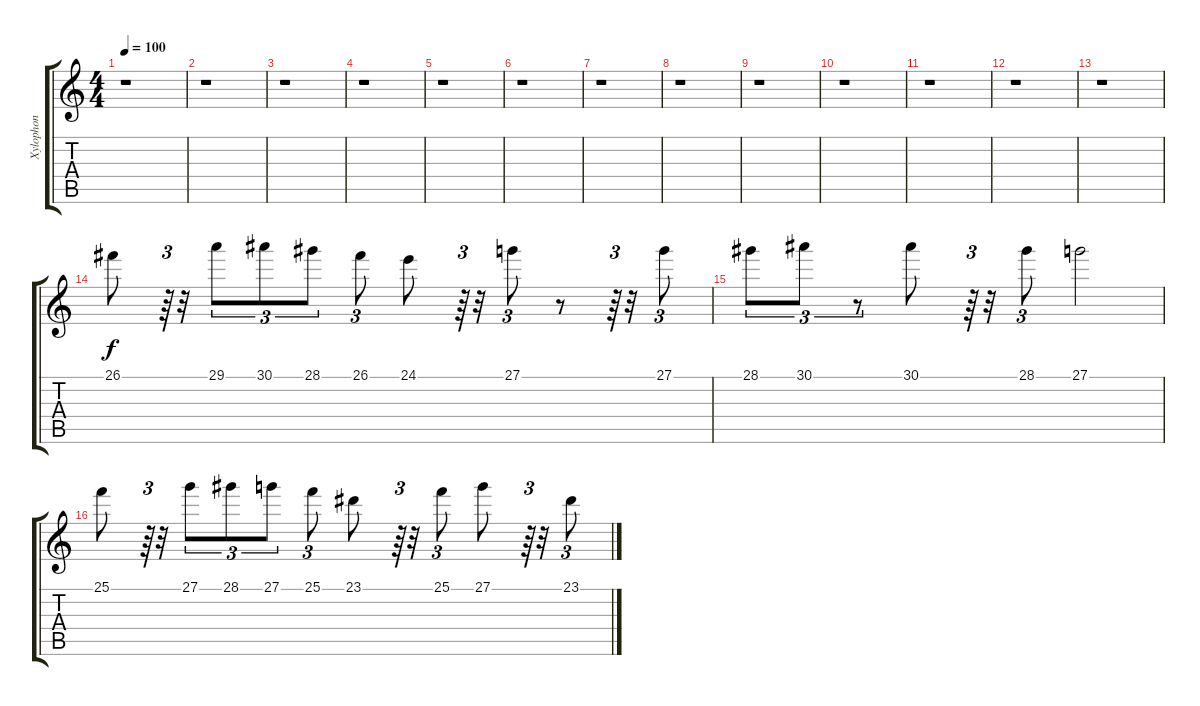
\track ("Xylophon" "Xylophon") {instrument xylophone}
\staff {score tabs}
\tuning (E4 B3 G3 D3 A2 E2) {hide}
\ts (4 4)
\tempo 100
\clef g2
\ks c
r.1{dy f} |
r.1 |
r.1 |
r.1 |
r.1 |
r.1 |
r.1 |
r.1 |
r.1 |
r.1 |
r.1 |
r.1 |
r.1 |
26.1.8 r.64{tu (3 2)} r.32 29.1.8{tu (3 2)} 30.1.8{tu (3 2)} 28.1.8{tu (3 2)} 26.1.8{tu (3 2)} 24.1.8 r.64{tu (3 2)} r.32 27.1.8{tu (3 2)} r.8 r.64{tu (3 2)} r.32 27.1.8{tu (3 2)} |
28.1.8{tu (3 2)} 30.1.8{tu (3 2)} r.8{tu (3 2)} 30.1.8 r.64{tu (3 2)} r.32 28.1.8{tu (3 2)} 27.1.2 |
25.1.8 r.64{tu (3 2)} r.32 27.1.8{tu (3 2)} 28.1.8{tu (3 2)} 27.1.8{tu (3 2)} 25.1.8{tu (3 2)} 23.1.8 r.64{tu (3 2)} r.32 25.1.8{tu (3 2)} 27.1.8 r.64{tu (3 2)} r.32 23.1.8{tu (3 2)}
